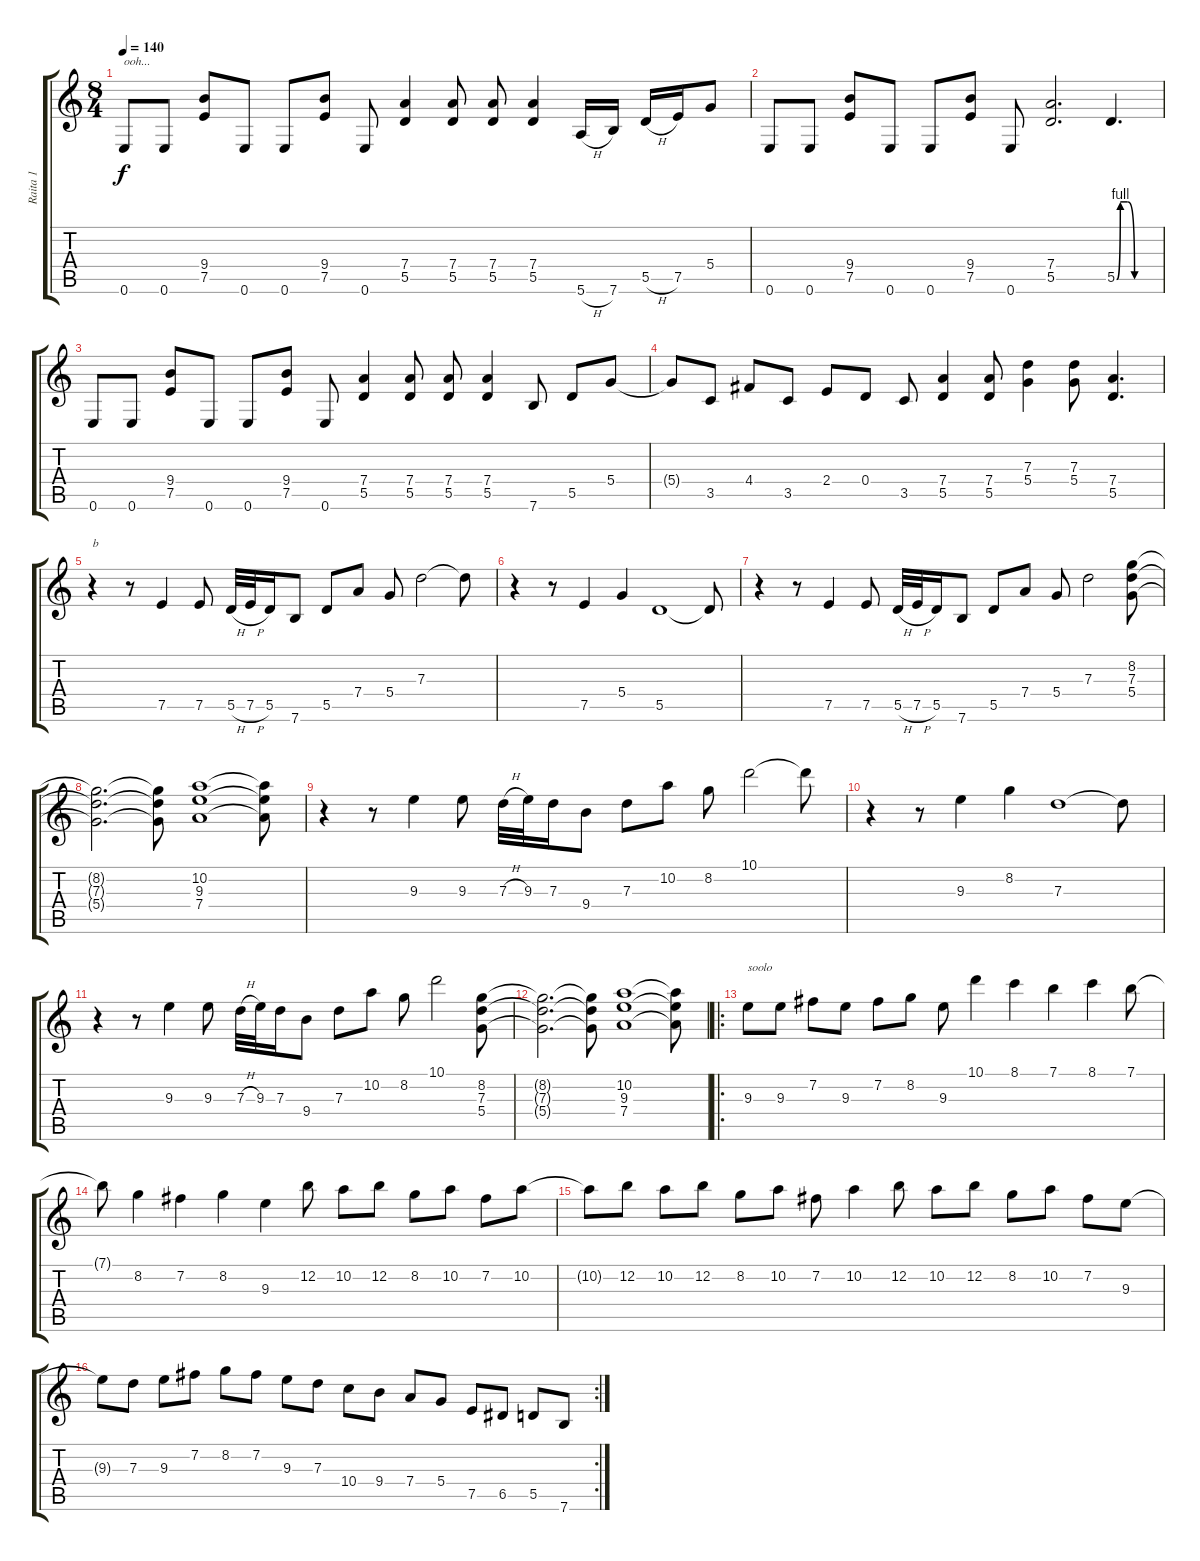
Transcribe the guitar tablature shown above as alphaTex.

\track ("Raita 1" "Raita 1") {instrument overdrivenguitar}
\staff {score tabs}
\tuning (E4 B3 G3 D3 A2 E2) {hide}
\ts (8 4)
\tempo 140
\clef g2
\ks c
0.6.8{txt "ooh..." dy f} 0.6.8 (9.4 7.5).8 0.6.8 0.6.8 (9.4 7.5).8 0.6.8 (7.4 5.5).4 (7.4 5.5).8 (7.4 5.5).8 (7.4 5.5).4 5.6{h}.16 7.6.16 5.5{h}.16 7.5.16 5.4.8 |
0.6.8 0.6.8 (9.4 7.5).8 0.6.8 0.6.8 (9.4 7.5).8 0.6.8 (7.4 5.5).2{d} 5.5{be (custom 0 0 5 4 15 4 25 0 35 0 45 0 60 0)}.4{d} |
0.6.8 0.6.8 (9.4 7.5).8 0.6.8 0.6.8 (9.4 7.5).8 0.6.8 (7.4 5.5).4 (7.4 5.5).8 (7.4 5.5).8 (7.4 5.5).4 7.6.8 5.5.8 5.4.8 |
5.4{t}.8 3.5.8 4.4.8 3.5.8 2.4.8 0.4.8 3.5.8 (7.4 5.5).4 (7.4 5.5).8 (7.3 5.4).4 (7.3 5.4).8 (7.4 5.5).4{d} |
r.4{txt "b"} r.8 7.5.4 7.5.8 5.5{h}.32 7.5{h}.32 5.5.16 7.6.8 5.5.8 7.4.8 5.4.8 7.3.2 7.3{t}.8 |
r.4 r.8 7.5.4 5.4.4 5.5.1 5.5{t}.8 |
r.4 r.8 7.5.4 7.5.8 5.5{h}.32 7.5{h}.32 5.5.16 7.6.8 5.5.8 7.4.8 5.4.8 7.3.2 (8.2 7.3 5.4).8 |
(8.2{t} 7.3{t} 5.4{t}).2{d} (8.2{t} 7.3{t} 5.4{t}).8 (10.2 9.3 7.4).1 (10.2{t} 9.3{t} 7.4{t}).8 |
r.4 r.8 9.3.4 9.3.8 7.3{h}.32 9.3.32 7.3.16 9.4.8 7.3.8 10.2.8 8.2.8 10.1.2 10.1{t}.8 |
r.4 r.8 9.3.4 8.2.4 7.3.1 7.3{t}.8 |
r.4 r.8 9.3.4 9.3.8 7.3{h}.32 9.3.32 7.3.16 9.4.8 7.3.8 10.2.8 8.2.8 10.1.2 (8.2 7.3 5.4).8 |
(8.2{t} 7.3{t} 5.4{t}).2{d} (8.2{t} 7.3{t} 5.4{t}).8 (10.2 9.3 7.4).1 (10.2{t} 9.3{t} 7.4{t}).8 |
\ro
9.3.8{txt "soolo"} 9.3.8 7.2.8 9.3.8 7.2.8 8.2.8 9.3.8 10.1.4 8.1.4 7.1.4 8.1.4 7.1.8 |
7.1{t}.8 8.2.4 7.2.4 8.2.4 9.3.4 12.2.8 10.2.8 12.2.8 8.2.8 10.2.8 7.2.8 10.2.8 |
10.2{t}.8 12.2.8 10.2.8 12.2.8 8.2.8 10.2.8 7.2.8 10.2.4 12.2.8 10.2.8 12.2.8 8.2.8 10.2.8 7.2.8 9.3.8 |
\rc 2
9.3{t}.8 7.3.8 9.3.8 7.2.8 8.2.8 7.2.8 9.3.8 7.3.8 10.4.8 9.4.8 7.4.8 5.4.8 7.5.8 6.5.8 5.5.8 7.6.8
